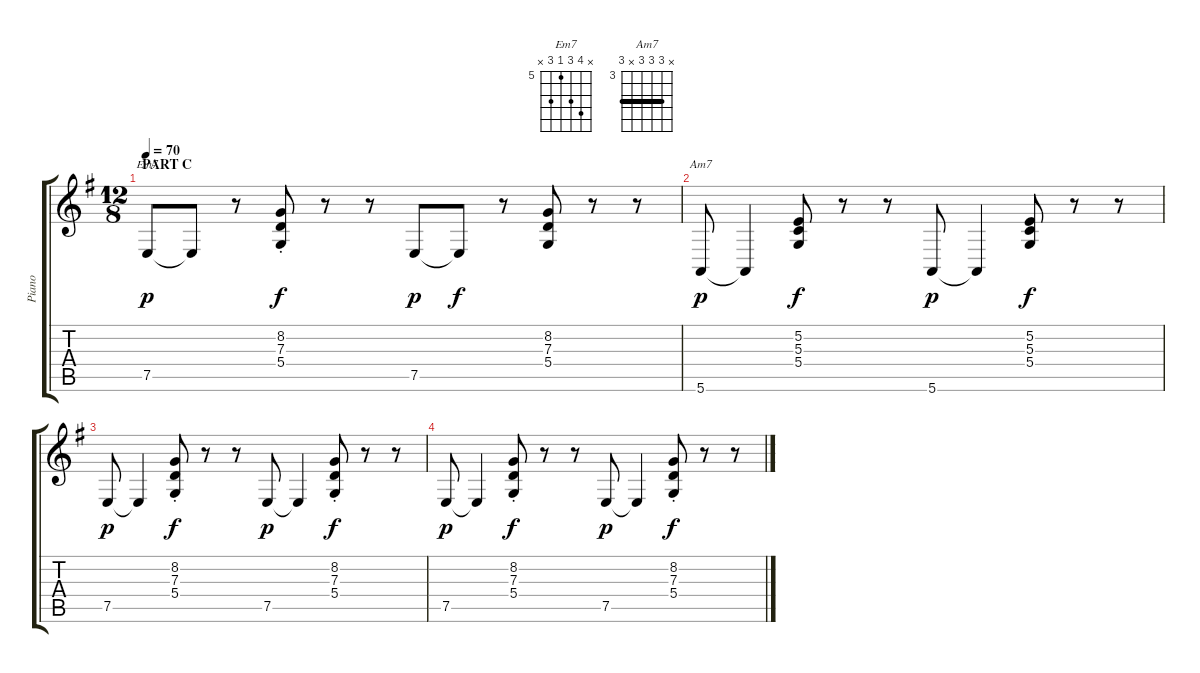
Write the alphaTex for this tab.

\track ("Piano" "Piano") {instrument electricgrandpiano}
\staff {score tabs}
\tuning (E4 B3 G3 D3 A2 E2) {hide}
\chord ("Em7" x 8 7 5 7 x) {firstfret 5}
\chord ("Am7" x 5 5 5 x 5) {firstfret 3 barre 5}
\ts (12 8)
\section ("" "PART C")
\tempo 70
\clef g2
\ks eminor
7.5.8{ch "Em7" dy p instrument electricgrandpiano} 7.5{t}.8 r.8 (8.2{st} 7.3 5.4).8{dy f} r.8 r.8 7.5.8{dy p} 7.5{t}.8{dy f} r.8 (8.2 7.3 5.4).8 r.8 r.8 |
5.6.8{ch "Am7" dy p} 5.6{t}.4 (5.2 5.3 5.4).8{dy f} r.8 r.8 5.6.8{dy p} 5.6{t}.4 (5.2 5.3 5.4).8{dy f} r.8 r.8 |
7.5.8{dy p} 7.5{t}.4 (8.2 7.3{st} 5.4).8{dy f} r.8 r.8 7.5.8{dy p} 7.5{t}.4 (8.2 7.3{st} 5.4).8{dy f} r.8 r.8 |
7.5.8{dy p} 7.5{t}.4 (8.2 7.3{st} 5.4).8{dy f} r.8 r.8 7.5.8{dy p} 7.5{t}.4 (8.2 7.3{st} 5.4).8{dy f} r.8 r.8
